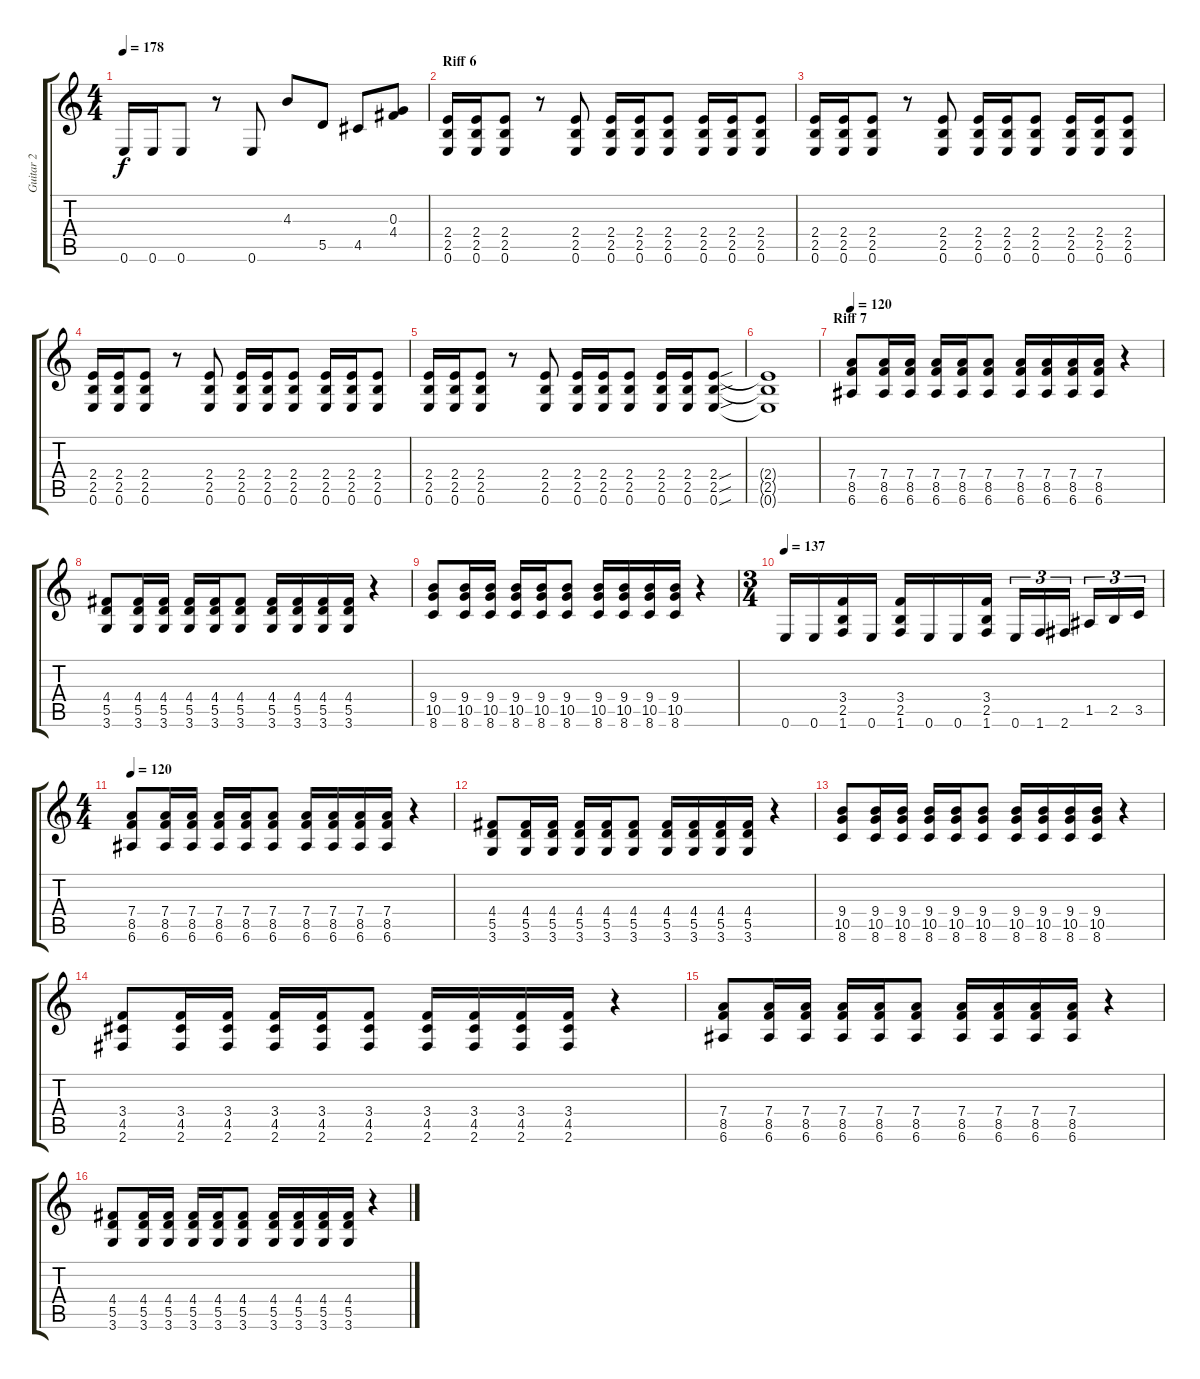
\track ("Guitar 2" "Guitar 2") {instrument electricguitarjazz}
\staff {score tabs}
\tuning (E4 B3 G3 D3 A2 E2) {hide}
\ts (4 4)
\tempo 178
\clef g2
\ks c
0.6.16{dy f} 0.6.16 0.6.8 r.8 0.6.8 4.3.8 5.5.8 4.5.8 (0.3 4.4).8 |
\section ("" "Riff 6")
(2.4 2.5 0.6).16 (2.4 2.5 0.6).16 (2.4 2.5 0.6).8 r.8 (2.4 2.5 0.6).8 (2.4 2.5 0.6).16 (2.4 2.5 0.6).16 (2.4 2.5 0.6).8 (2.4 2.5 0.6).16 (2.4 2.5 0.6).16 (2.4 2.5 0.6).8 |
(2.4 2.5 0.6).16 (2.4 2.5 0.6).16 (2.4 2.5 0.6).8 r.8 (2.4 2.5 0.6).8 (2.4 2.5 0.6).16 (2.4 2.5 0.6).16 (2.4 2.5 0.6).8 (2.4 2.5 0.6).16 (2.4 2.5 0.6).16 (2.4 2.5 0.6).8 |
(2.4 2.5 0.6).16 (2.4 2.5 0.6).16 (2.4 2.5 0.6).8 r.8 (2.4 2.5 0.6).8 (2.4 2.5 0.6).16 (2.4 2.5 0.6).16 (2.4 2.5 0.6).8 (2.4 2.5 0.6).16 (2.4 2.5 0.6).16 (2.4 2.5 0.6).8 |
(2.4 2.5 0.6).16 (2.4 2.5 0.6).16 (2.4 2.5 0.6).8 r.8 (2.4 2.5 0.6).8 (2.4 2.5 0.6).16 (2.4 2.5 0.6).16 (2.4 2.5 0.6).8 (2.4 2.5 0.6).16 (2.4 2.5 0.6).16 (2.4{sou} 2.5{sou} 0.6{sou}).8 |
(2.4{t} 2.5{t} 0.6{t}).1 |
\section ("" "Riff 7")
\tempo 120
(7.4 8.5 6.6).8 (7.4 8.5 6.6).16 (7.4 8.5 6.6).16 (7.4 8.5 6.6).16 (7.4 8.5 6.6).16 (7.4 8.5 6.6).8 (7.4 8.5 6.6).16 (7.4 8.5 6.6).16 (7.4 8.5 6.6).16 (7.4 8.5 6.6).16 r.4 |
(4.4 5.5 3.6).8 (4.4 5.5 3.6).16 (4.4 5.5 3.6).16 (4.4 5.5 3.6).16 (4.4 5.5 3.6).16 (4.4 5.5 3.6).8 (4.4 5.5 3.6).16 (4.4 5.5 3.6).16 (4.4 5.5 3.6).16 (4.4 5.5 3.6).16 r.4 |
(9.4 10.5 8.6).8 (9.4 10.5 8.6).16 (9.4 10.5 8.6).16 (9.4 10.5 8.6).16 (9.4 10.5 8.6).16 (9.4 10.5 8.6).8 (9.4 10.5 8.6).16 (9.4 10.5 8.6).16 (9.4 10.5 8.6).16 (9.4 10.5 8.6).16 r.4 |
\ts (3 4)
\tempo 137
0.6.16 0.6.16 (3.4 2.5 1.6).16 0.6.16 (3.4 2.5 1.6).16 0.6.16 0.6.16 (3.4 2.5 1.6).16 0.6.16{tu (3 2)} 1.6.16{tu (3 2)} 2.6.16{tu (3 2)} 1.5.16{tu (3 2)} 2.5.16{tu (3 2)} 3.5.16{tu (3 2)} |
\ts (4 4)
\tempo 120
(7.4 8.5 6.6).8 (7.4 8.5 6.6).16 (7.4 8.5 6.6).16 (7.4 8.5 6.6).16 (7.4 8.5 6.6).16 (7.4 8.5 6.6).8 (7.4 8.5 6.6).16 (7.4 8.5 6.6).16 (7.4 8.5 6.6).16 (7.4 8.5 6.6).16 r.4 |
(4.4 5.5 3.6).8 (4.4 5.5 3.6).16 (4.4 5.5 3.6).16 (4.4 5.5 3.6).16 (4.4 5.5 3.6).16 (4.4 5.5 3.6).8 (4.4 5.5 3.6).16 (4.4 5.5 3.6).16 (4.4 5.5 3.6).16 (4.4 5.5 3.6).16 r.4 |
(9.4 10.5 8.6).8 (9.4 10.5 8.6).16 (9.4 10.5 8.6).16 (9.4 10.5 8.6).16 (9.4 10.5 8.6).16 (9.4 10.5 8.6).8 (9.4 10.5 8.6).16 (9.4 10.5 8.6).16 (9.4 10.5 8.6).16 (9.4 10.5 8.6).16 r.4 |
(3.4 4.5 2.6).8 (3.4 4.5 2.6).16 (3.4 4.5 2.6).16 (3.4 4.5 2.6).16 (3.4 4.5 2.6).16 (3.4 4.5 2.6).8 (3.4 4.5 2.6).16 (3.4 4.5 2.6).16 (3.4 4.5 2.6).16 (3.4 4.5 2.6).16 r.4 |
(7.4 8.5 6.6).8 (7.4 8.5 6.6).16 (7.4 8.5 6.6).16 (7.4 8.5 6.6).16 (7.4 8.5 6.6).16 (7.4 8.5 6.6).8 (7.4 8.5 6.6).16 (7.4 8.5 6.6).16 (7.4 8.5 6.6).16 (7.4 8.5 6.6).16 r.4 |
(4.4 5.5 3.6).8 (4.4 5.5 3.6).16 (4.4 5.5 3.6).16 (4.4 5.5 3.6).16 (4.4 5.5 3.6).16 (4.4 5.5 3.6).8 (4.4 5.5 3.6).16 (4.4 5.5 3.6).16 (4.4 5.5 3.6).16 (4.4 5.5 3.6).16 r.4
